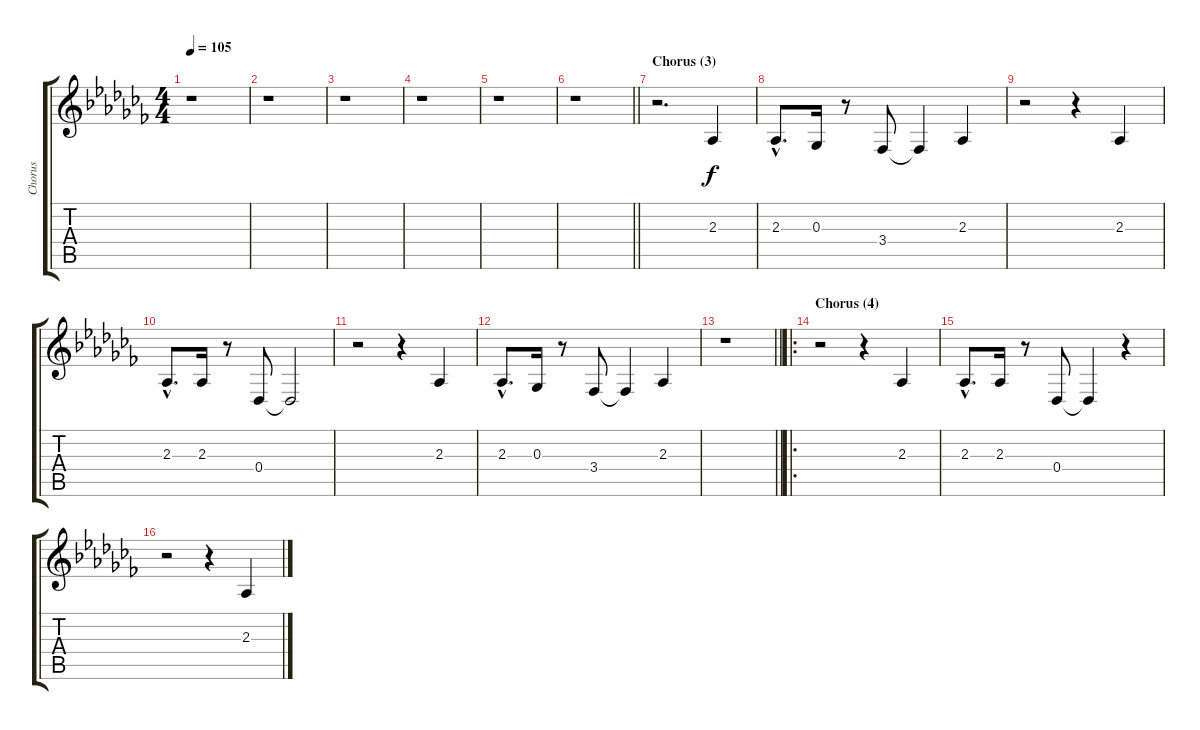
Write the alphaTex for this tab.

\track ("Chorus" "Chorus") {instrument sopranosax}
\staff {score tabs}
\tuning (Eb4 Bb3 Gb3 Db3 Ab2 Eb2) {hide}
\ts (4 4)
\tempo 105
\clef g2
\ks abminor
r.1{dy f} |
r.1 |
r.1 |
r.1 |
r.1 |
\barLineRight lightlight
r.1 |
\section ("" "Chorus (3)")
r.2{d} 2.3.4 |
2.3{hac}.8{d} 0.3.16 r.8 3.4.8 3.4{t}.4 2.3.4 |
r.2 r.4 2.3.4 |
2.3{hac}.8{d} 2.3.16 r.8 0.4.8 0.4{t}.2 |
r.2 r.4 2.3.4 |
2.3{hac}.8{d} 0.3.16 r.8 3.4.8 3.4{t}.4 2.3.4 |
\barLineRight lightlight
r.1 |
\ro
\section ("" "Chorus (4)")
r.2 r.4 2.3.4 |
2.3{hac}.8{d} 2.3.16 r.8 0.4.8 0.4{t}.4 r.4 |
r.2 r.4 2.3.4
